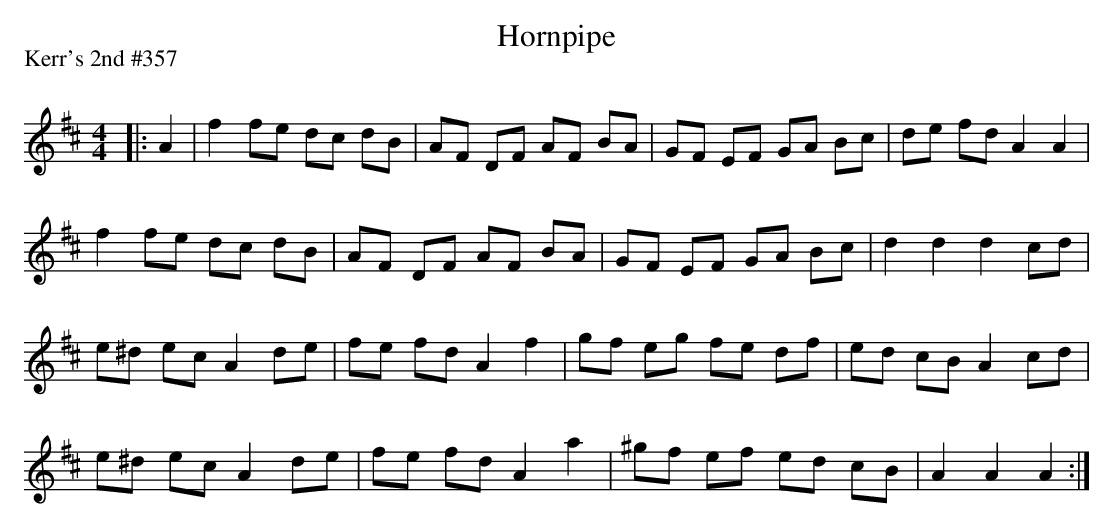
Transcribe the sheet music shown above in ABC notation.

X:1
T: Hornpipe
P:Kerr's 2nd #357
Q: 232
K:D
M:4/4
L:1/8
|:A2|f2 fe dc dB|AF DF AF BA|GF EF GA Bc|de fd A2 A2|
f2 fe dc dB|AF DF AF BA|GF EF GA Bc|d2 d2 d2 cd|
e^d ec A2 de|fe fd A2 f2|gf eg fe df|ed cB A2 cd|
e^d ec A2 de|fe fd A2 a2|^gf ef ed cB|A2 A2 A2:|
